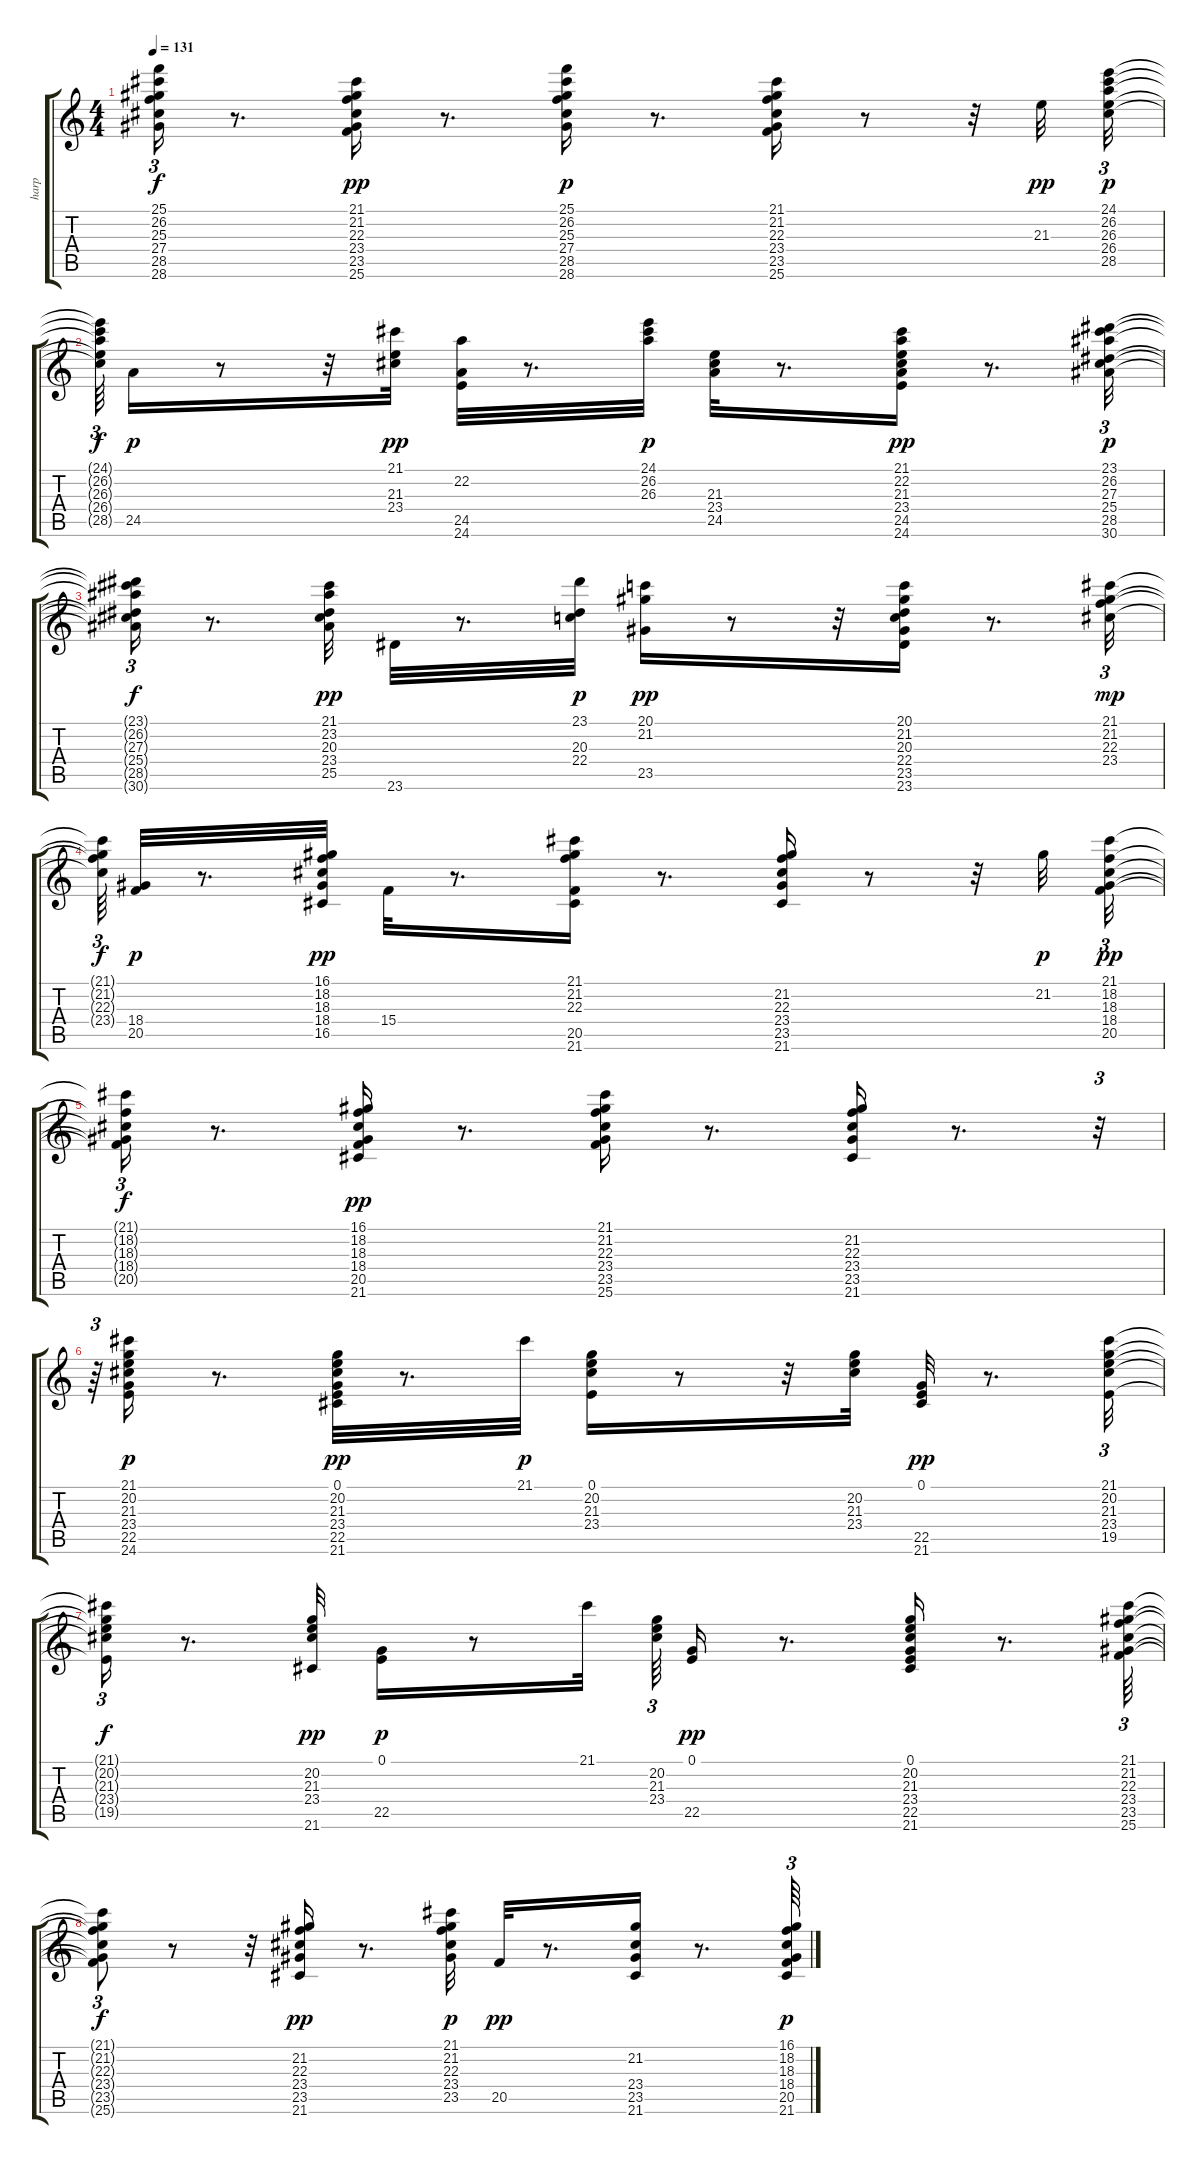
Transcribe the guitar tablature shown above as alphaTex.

\track ("harp" "harp") {instrument orchestralharp}
\staff {score tabs}
\tuning (E4 B3 G3 D3 A2 E2) {hide}
\ts (4 4)
\tempo 131
\clef g2
\ks c
(25.1{t} 26.2{t} 25.3{t} 27.4{t} 28.5{t} 28.6{t}).16{tu (3 2) dy f} r.8{d} (21.1 21.2 22.3 23.4 23.5 25.6).16{dy pp} r.8{d} (25.1 26.2 25.3 27.4 28.5 28.6).16{dy p} r.8{d} (21.1 21.2 22.3 23.4 23.5 25.6).16 r.8 r.32 21.3.32{dy pp} (24.1 26.2 26.3 26.4 28.5).32{tu (3 2) dy p} |
(24.1{t} 26.2{t} 26.3{t} 26.4{t} 28.5{t}).64{tu (3 2) dy f} 24.5.16{dy p} r.8 r.32 (21.1 21.3 23.4).32{dy pp} (22.2 24.5 24.6).32 r.8{d} (24.1 26.2 26.3).32{dy p} (21.3 23.4 24.5).32 r.8{d} (21.1 22.2 21.3 23.4 24.5 24.6).16{dy pp} r.8{d} (23.1 26.2 27.3 25.4 28.5 30.6).32{tu (3 2) dy p} |
(23.1{t} 26.2{t} 27.3{t} 25.4{t} 28.5{t} 30.6{t}).16{tu (3 2) dy f} r.8{d} (21.1 23.2 20.3 23.4 25.5).32{dy pp} 23.6.32 r.8{d} (23.1 20.3 22.4).32{dy p} (20.1 21.2 23.5).16{dy pp} r.8 r.32 (20.1 21.2 20.3 22.4 23.5 23.6).16 r.8{d} (21.1 21.2 22.3 23.4).32{tu (3 2) dy mp} |
(21.1{t} 21.2{t} 22.3{t} 23.4{t}).64{tu (3 2) dy f} (18.4 20.5).32{dy p} r.8{d} (16.1 18.2 18.3 18.4 16.5).32{dy pp} 15.4.32 r.8{d} (21.1 21.2 22.3 20.5 21.6).16 r.8{d} (21.2 22.3 23.4 23.5 21.6).16 r.8 r.32 21.2.32{dy p} (21.1 18.2 18.3 18.4 20.5).32{tu (3 2) dy pp} |
(21.1{t} 18.2{t} 18.3{t} 18.4{t} 20.5{t}).16{tu (3 2) dy f} r.8{d} (16.1 18.2 18.3 18.4 20.5 21.6).16{dy pp} r.8{d} (21.1 21.2 22.3 23.4 23.5 25.6).16 r.8{d} (21.2 22.3 23.4 23.5 21.6).16 r.8{d} r.32{tu (3 2)} |
r.64{tu (3 2)} (21.1 20.2 21.3 23.4 22.5 24.6).16{dy p} r.8{d} (0.1 20.2 21.3 23.4 22.5 21.6).32{dy pp} r.8{d} 21.1.32{dy p} (0.1 20.2 21.3 23.4).16 r.8 r.32 (20.2 21.3 23.4).32 (0.1 22.5 21.6).32{dy pp} r.8{d} (21.1 20.2 21.3 23.4 19.5).32{tu (3 2)} |
(21.1{t} 20.2{t} 21.3{t} 23.4{t} 19.5{t}).16{tu (3 2) dy f} r.8{d} (20.2 21.3 23.4 21.6).32{dy pp} (0.1 22.5).16{dy p} r.8 21.1.32{beam splitsecondary} (20.2 21.3 23.4).64{tu (3 2)} (0.1 22.5).16{dy pp} r.8{d} (0.1 20.2 21.3 23.4 22.5 21.6).16 r.8{d} (21.1 21.2 22.3 23.4 23.5 25.6).64{tu (3 2)} |
(21.1{t} 21.2{t} 22.3{t} 23.4{t} 23.5{t} 25.6{t}).8{tu (3 2) dy f} r.8 r.32 (21.2 22.3 23.4 23.5 21.6).16{dy pp} r.8{d} (21.1 21.2 22.3 23.4 23.5).32{dy p} 20.5.32{dy pp} r.8{d} (21.2 23.4 23.5 21.6).16 r.8{d} (16.1 18.2 18.3 18.4 20.5 21.6).64{tu (3 2) dy p}
